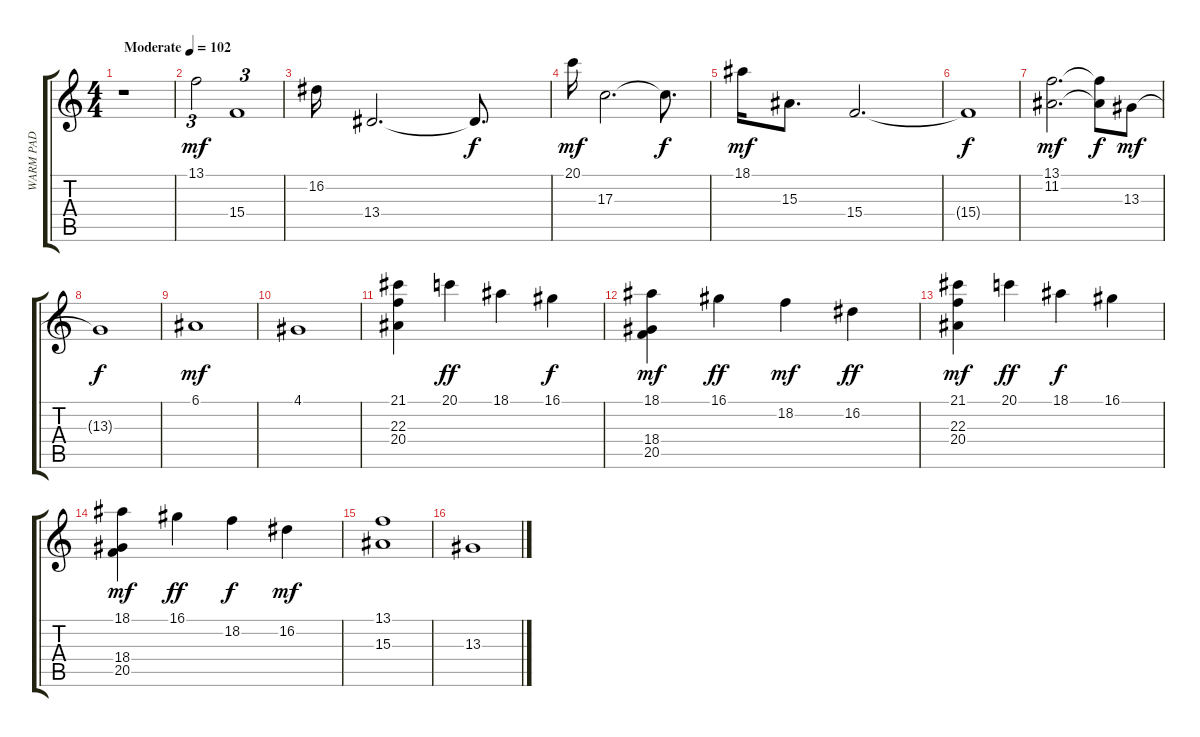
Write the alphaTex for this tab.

\track ("WARM PAD" "WARM PAD") {instrument pad2warm}
\staff {score tabs}
\tuning (E4 B3 G3 D3 A2 E2) {hide}
\ts (4 4)
\tempo (102 "Moderate")
\clef g2
\ks c
r.1{dy mf instrument pad2warm} |
13.1.2{tu (3 2)} 15.4.1{tu (3 2)} |
16.2.16 13.4.2{d} 13.4{t}.8{d dy f} |
20.1.16{dy mf} 17.3.2{d} 17.3{t}.8{d dy f} |
18.1.16{dy mf} 15.3.8{d} 15.4.2{d} |
15.4{t}.1{dy f} |
(13.1 11.2).2{d dy mf} (13.1{t} 11.2{t}).8{dy f} 13.3.8{dy mf} |
13.3{t}.1{dy f} |
6.1.1{dy mf} |
4.1.1 |
(21.1 22.3 20.4).4 20.1.4{dy ff} 18.1.4 16.1.4{dy f} |
(18.1 18.4 20.5).4{dy mf} 16.1.4{dy ff} 18.2.4{dy mf} 16.2.4{dy ff} |
(21.1 22.3 20.4).4{dy mf} 20.1.4{dy ff} 18.1.4{dy f} 16.1.4 |
(18.1 18.4 20.5).4{dy mf} 16.1.4{dy ff} 18.2.4{dy f} 16.2.4{dy mf} |
(13.1 15.3).1 |
13.3.1
